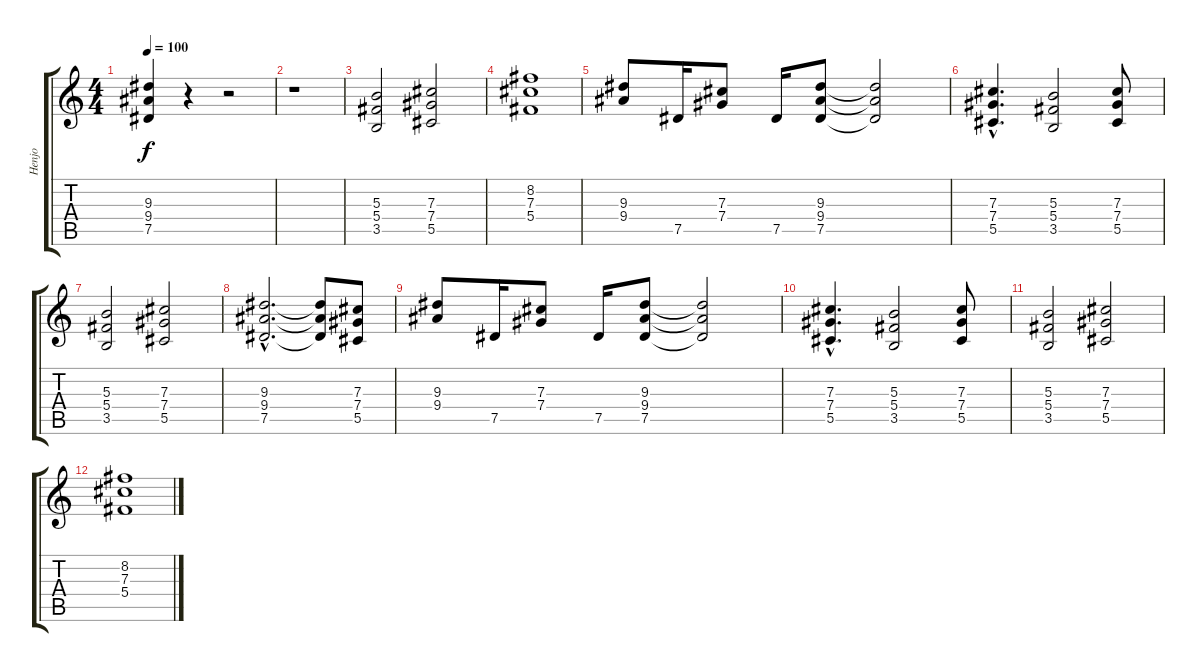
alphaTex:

\track ("Henjo" "Henjo") {instrument distortionguitar}
\staff {score tabs}
\tuning (Eb4 Bb3 Gb3 Db3 Ab2 Eb2) {hide}
\ts (4 4)
\tempo 100
\clef g2
\ks c
(9.3 9.4 7.5).4{dy f} r.4 r.2 |
r.1 |
(5.3 5.4 3.5).2 (7.3 7.4 5.5).2 |
(8.2 7.3 5.4).1 |
(9.3 9.4).8 7.5.16 (7.3 7.4).8 7.5.16 (9.3 9.4 7.5).8 (9.3{t} 9.4{t} 7.5{t}).2 |
(7.3{hac} 7.4{hac} 5.5{hac}).4{d} (5.3 5.4 3.5).2 (7.3 7.4 5.5).8 |
(5.3 5.4 3.5).2 (7.3 7.4 5.5).2 |
(9.3{hac} 9.4{hac} 7.5{hac}).2{d} (9.3{t} 9.4{t} 7.5{t}).8 (7.3 7.4 5.5).8 |
(9.3 9.4).8 7.5.16 (7.3 7.4).8 7.5.16 (9.3 9.4 7.5).8 (9.3{t} 9.4{t} 7.5{t}).2 |
(7.3{hac} 7.4{hac} 5.5{hac}).4{d} (5.3 5.4 3.5).2 (7.3 7.4 5.5).8 |
(5.3 5.4 3.5).2 (7.3 7.4 5.5).2 |
(8.2 7.3 5.4).1
